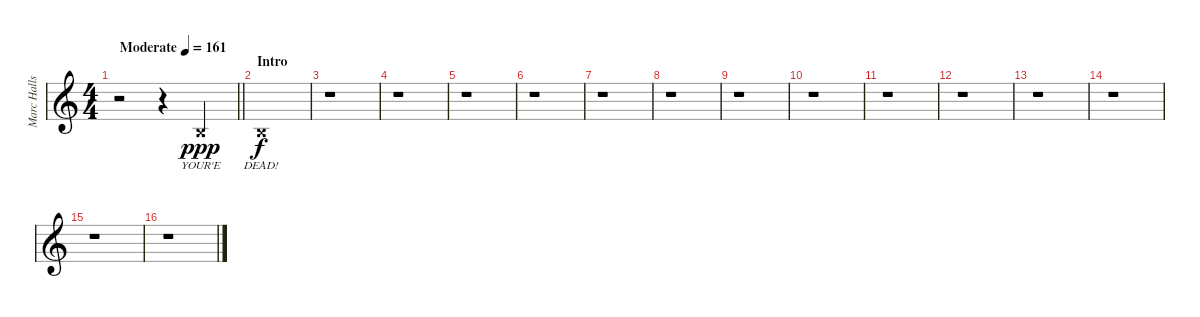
\track ("Marc Halls (Vocals)" "Marc Halls") {mute instrument lead2sawtooth}
\staff {score}
\tuning (E4 B3 G3 D3 A2 E2) {hide}
\ts (4 4)
\tempo (161 "Moderate")
\clef g2
\barLineRight lightlight
\ks c
r.2{dy ppp instrument lead2sawtooth} r.4 0.2{x}.4{lyrics (0 "YOUR'E") lyrics (1 "") lyrics (2 "") lyrics (3 "") lyrics (4 "")} |
\section ("" "Intro")
0.2{x}.1{lyrics (0 "DEAD!") lyrics (1 "") lyrics (2 "") lyrics (3 "") lyrics (4 "") dy f} |
r.1 |
r.1 |
r.1 |
r.1 |
r.1 |
r.1 |
r.1 |
r.1 |
r.1 |
r.1 |
r.1 |
r.1 |
r.1 |
r.1
